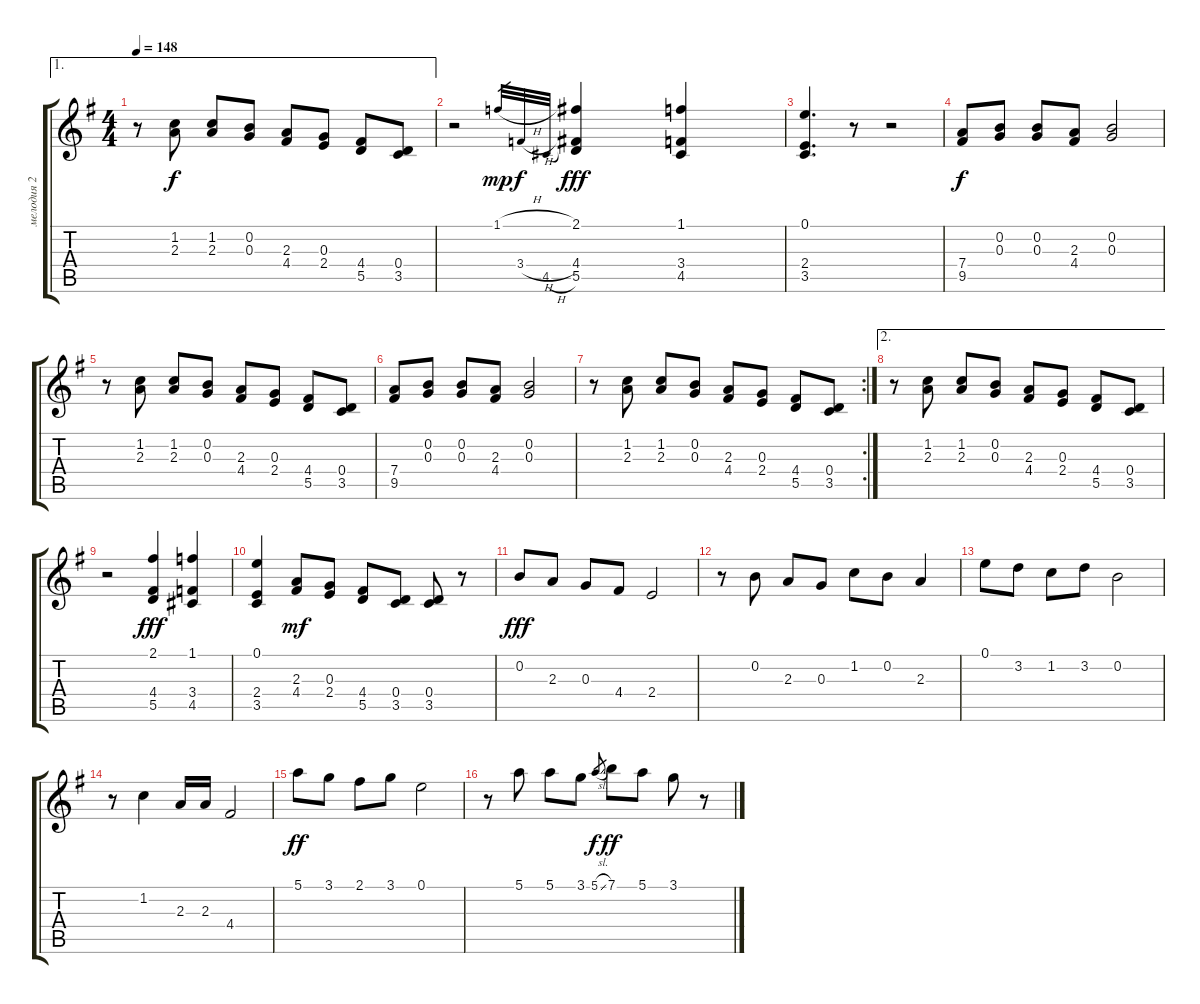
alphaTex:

\track ("мелодия 2" "мелодия 2") {instrument electricguitarjazz}
\staff {score tabs}
\tuning (E4 B3 G3 D3 A2 E2) {hide}
\ae 1
\ts (4 4)
\tempo 148
\clef g2
\ks g
r.8{dy f} (1.2 2.3).8 (1.2 2.3).8 (0.2 0.3).8 (2.3 4.4).8 (0.3 2.4).8 (4.4 5.5).8 (0.4 3.5).8 |
r.2 1.1{h}.32{gr dy mp} 3.4{h}.32{gr dy f} 4.5{h}.32{gr} (2.1 4.4 5.5).4{dy fff} (1.1 3.4 4.5).4 |
(0.1 2.4 3.5).4{d} r.8 r.2 |
(7.4 9.5).8{dy f} (0.2 0.3).8 (0.2 0.3).8 (2.3 4.4).8 (0.2 0.3).2 |
r.8 (1.2 2.3).8 (1.2 2.3).8 (0.2 0.3).8 (2.3 4.4).8 (0.3 2.4).8 (4.4 5.5).8 (0.4 3.5).8 |
(7.4 9.5).8 (0.2 0.3).8 (0.2 0.3).8 (2.3 4.4).8 (0.2 0.3).2 |
\rc 2
r.8 (1.2 2.3).8 (1.2 2.3).8 (0.2 0.3).8 (2.3 4.4).8 (0.3 2.4).8 (4.4 5.5).8 (0.4 3.5).8 |
\ae 2
r.8 (1.2 2.3).8 (1.2 2.3).8 (0.2 0.3).8 (2.3 4.4).8 (0.3 2.4).8 (4.4 5.5).8 (0.4 3.5).8 |
r.2 (2.1 4.4 5.5).4{dy fff} (1.1 3.4 4.5).4 |
(0.1 2.4 3.5).4 (2.3 4.4).8{dy mf} (0.3 2.4).8 (4.4 5.5).8 (0.4 3.5).8 (0.4 3.5).8 r.8 |
0.2.8{dy fff} 2.3.8 0.3.8 4.4.8 2.4.2 |
r.8 0.2.8 2.3.8 0.3.8 1.2.8 0.2.8 2.3.4 |
0.1.8 3.2.8 1.2.8 3.2.8 0.2.2 |
r.8 1.2.4 2.3.16 2.3.16 4.4.2 |
5.1.8{dy ff} 3.1.8 2.1.8 3.1.8 0.1.2 |
r.8 5.1.8 5.1.8 3.1.8 5.1{sl}.8{gr dy f} 7.1.8{dy ff} 5.1.8 3.1.8 r.8
